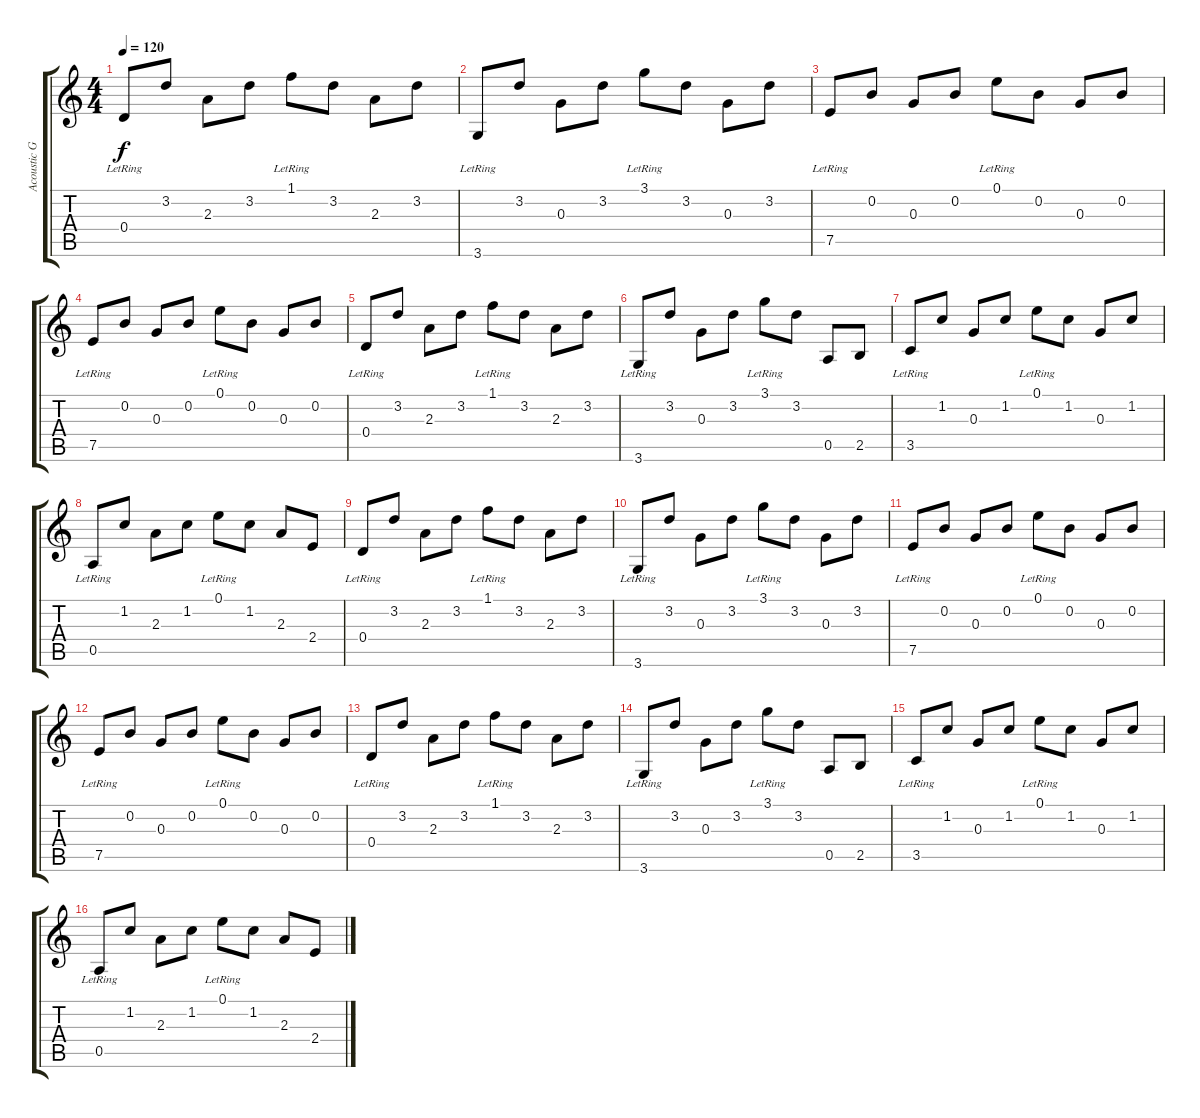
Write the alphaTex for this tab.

\track ("Acoustic Guitar" "Acoustic G") {instrument acousticguitarsteel}
\staff {score tabs}
\tuning (E4 B3 G3 D3 A2 E2) {hide}
\ts (4 4)
\tempo 120
\clef g2
\ks c
0.4{lr}.8{dy f} 3.2.8 2.3.8 3.2.8 1.1{lr}.8 3.2.8 2.3.8 3.2.8 |
3.6{lr}.8 3.2.8 0.3.8 3.2.8 3.1{lr}.8 3.2.8 0.3.8 3.2.8 |
7.5{lr}.8 0.2.8 0.3.8 0.2.8 0.1{lr}.8 0.2.8 0.3.8 0.2.8 |
7.5{lr}.8 0.2.8 0.3.8 0.2.8 0.1{lr}.8 0.2.8 0.3.8 0.2.8 |
0.4{lr}.8 3.2.8 2.3.8 3.2.8 1.1{lr}.8 3.2.8 2.3.8 3.2.8 |
3.6{lr}.8 3.2.8 0.3.8 3.2.8 3.1{lr}.8 3.2.8 0.5.8 2.5.8 |
3.5{lr}.8 1.2.8 0.3.8 1.2.8 0.1{lr}.8 1.2.8 0.3.8 1.2.8 |
0.5{lr}.8 1.2.8 2.3.8 1.2.8 0.1{lr}.8 1.2.8 2.3.8 2.4.8 |
0.4{lr}.8 3.2.8 2.3.8 3.2.8 1.1{lr}.8 3.2.8 2.3.8 3.2.8 |
3.6{lr}.8 3.2.8 0.3.8 3.2.8 3.1{lr}.8 3.2.8 0.3.8 3.2.8 |
7.5{lr}.8 0.2.8 0.3.8 0.2.8 0.1{lr}.8 0.2.8 0.3.8 0.2.8 |
7.5{lr}.8 0.2.8 0.3.8 0.2.8 0.1{lr}.8 0.2.8 0.3.8 0.2.8 |
0.4{lr}.8 3.2.8 2.3.8 3.2.8 1.1{lr}.8 3.2.8 2.3.8 3.2.8 |
3.6{lr}.8 3.2.8 0.3.8 3.2.8 3.1{lr}.8 3.2.8 0.5.8 2.5.8 |
3.5{lr}.8 1.2.8 0.3.8 1.2.8 0.1{lr}.8 1.2.8 0.3.8 1.2.8 |
0.5{lr}.8 1.2.8 2.3.8 1.2.8 0.1{lr}.8 1.2.8 2.3.8 2.4.8
